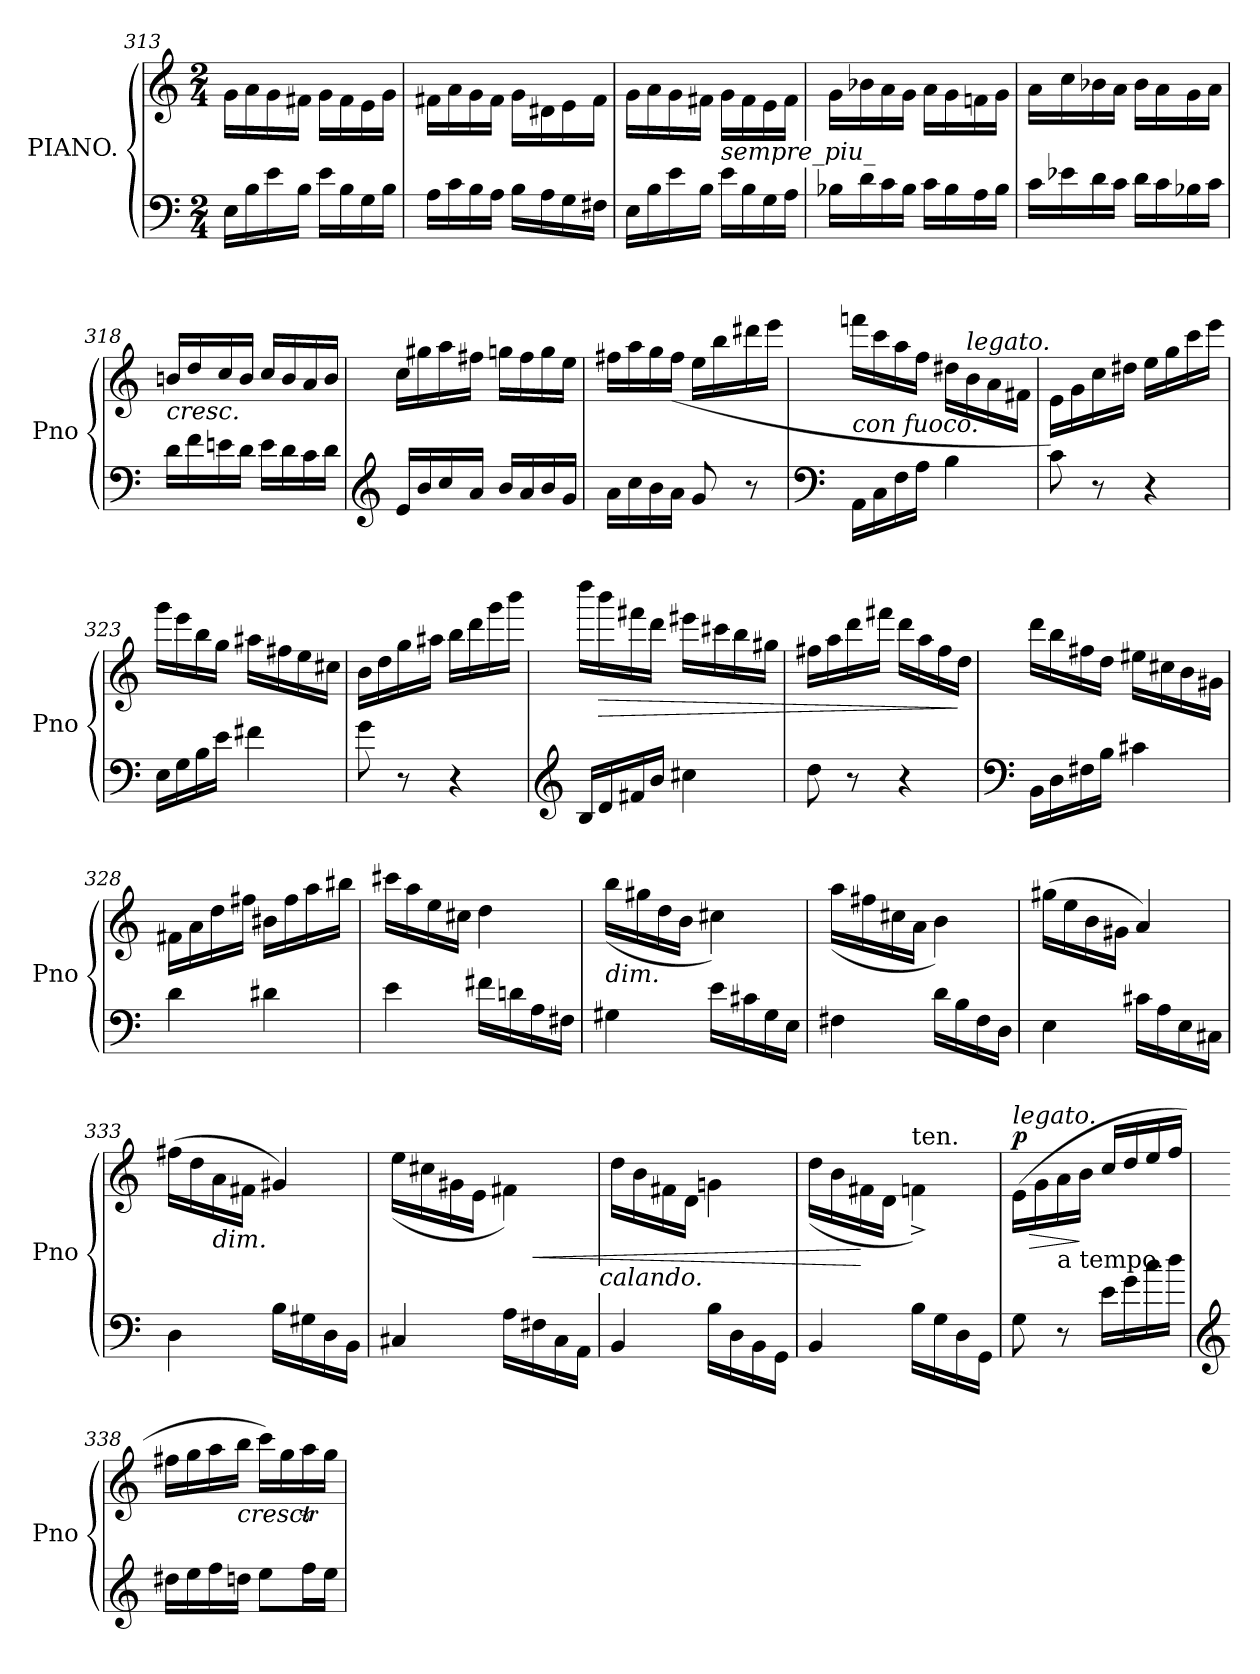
**kern	**kern	**dynam
*part1	*part1	*part1
*staff2	*staff1	*staff1/2
*I"PIANO.	*	*
*I'Pno	*	*
*clefF4	*clefG2	*
*k[]	*k[]	*
*M2/4	*M2/4	*
=313	=313	=313
*	*^	*
16E\LL	2ryy	16g\LL	.
16B\	.	16a\	.
16e\	.	16g\	.
16B\JJ	.	16f#X\JJ	.
16e\LL	.	16g\LL	.
16B\	.	16f#\	.
16G\	.	16e\	.
16B\JJ	.	16g\JJ	.
!!LO:LB:g=z	!!
=314	=314	=314	=314
16A\LL	2ryy	16f#X\LL	.
16c\	.	16a\	.
16B\	.	16g\	.
16A\JJ	.	16f#\JJ	.
16B\LL	.	16g\LL	.
16A\	.	16d#X\	.
16G\	.	16e\	.
16F#X\JJ	.	16f#\JJ	.
=315	=315	=315	=315
16E\LL	2ryy	16g\LL	.
16B\	.	16a\	.
16e\	.	16g\	.
16B\JJ	.	16f#X\JJ	.
!	!	!LO:TX:b:i:t=sempre_piu_	!
16e\LL	.	16g\LL	.
16B\	.	16f#\	.
16G\	.	16e\	.
16A\JJ	.	16f#\JJ	.
=316	=316	=316	=316
16B-X\LL	2ryy	16g\LL	.
16d\	.	16b-X\	.
16c\	.	16a\	.
16B-\JJ	.	16g\JJ	.
16c\LL	.	16a\LL	.
16B-\	.	16g\	.
16A\	.	16fn\	.
16B-\JJ	.	16g\JJ	.
=317	=317	=317	=317
16c\LL	2ryy	16a\LL	.
16e-X\	.	16cc\	.
16d\	.	16b-X\	.
16c\JJ	.	16a\JJ	.
16d\LL	.	16b-\LL	.
16c\	.	16a\	.
16B-X\	.	16g\	.
16c\JJ	.	16a\JJ	.
!!LO:LB:g=z	!!
=318	=318	=318	=318
!	!LO:TX:b:i:t=cresc.	!	!
16d\LL	2ryy	16bn/LL	.
16f\	.	16dd/	.
16en\	.	16cc/	.
16d\JJ	.	16b/JJ	.
16e\LL	.	16cc/LL	.
16d\	.	16b/	.
16c\	.	16a/	.
16d\JJ	.	16b/JJ	.
=319	=319	=319	=319
*clefG2	*	*	*
16e/LL	2ryy	16cc\LL	.
16b/	.	16gg#X\	.
16cc/	.	16aa\	.
16a/JJ	.	16ff#X\JJ	.
16b/LL	.	16ggn\LL	.
16a/	.	16ff#\	.
16b/	.	16gg\	.
16g/JJ	.	16ee\JJ	.
=320	=320	=320	=320
16a\LL	2ryy	16ff#X\LL	.
16cc\	.	16aa\	.
16b\	.	16gg\	.
16a\JJ	.	(>16ff#\JJ	.
8g/	.	16ee\LL	.
.	.	16bb\	.
8r	.	16ddd#X\	.
.	.	16eee\JJ	.
=321	=321	=321	=321
*clefF4	*	*	*
!	!LO:TX:b:i:t=con fuoco.	!	!
16AA\LL	2ryy	16fffn\LL	.
16C\	.	16ccc\	.
16F\	.	16aa\	.
16A\JJ	.	16ff\JJ	.
4B\	.	16dd#X\LL	.
!	!	!LO:TX:a:i:t=legato.	!
.	.	16b\	.
.	.	16a\	.
.	.	16f#X\JJ	.
!!LO:LB:g=z	!!
=322	=322	=322	=322
8c\	2ryy	16e\LL)	.
.	.	16g\	.
8r	.	16cc\	.
.	.	16dd#X\JJ	.
4r	.	16ee\LL	.
.	.	16gg\	.
.	.	16ccc\	.
.	.	16eee\JJ	.
=323	=323	=323	=323
16E\LL	2ryy	16ggg\LL	.
16G\	.	16eee\	.
16B\	.	16bb\	.
16e\JJ	.	16gg\JJ	.
4f#X\	.	16aa#X\LL	.
.	.	16ff#X\	.
.	.	16ee\	.
.	.	16cc#X\JJ	.
=324	=324	=324	=324
8g\	2ryy	16b\LL	.
.	.	16dd\	.
8r	.	16gg\	.
.	.	16aa#X\JJ	.
4r	.	16bb\LL	.
.	.	16ddd\	.
.	.	16ggg\	.
.	.	16bbb\JJ	.
=325	=325	=325	=325
*clefG2	*	*	*
16B/LL	2ryy	16dddd\LL	.
!	!	!	!LO:HP:b
16d/	.	16bbb\	>
16f#X/	.	16fff#X\	.
16b/JJ	.	16ddd\JJ	.
4cc#X\	.	16eee#X\LL	.
.	.	16ccc#X\	.
.	.	16bb\	.
.	.	16gg#X\JJ	.
!!LO:PB:g=z	!!
=326	=326	=326	=326
8dd\	2ryy	16ff#X\LL	.
.	.	16aa\	.
8r	.	16ddd\	.
.	.	16fff#X\JJ	.
4r	.	16ddd\LL	.
.	.	16aa\	.
.	.	16ff#\	.
.	.	16dd\JJ	]
=327	=327	=327	=327
*clefF4	*	*	*
16BB\LL	2ryy	16ddd\LL	.
16D\	.	16bb\	.
16F#X\	.	16ff#X\	.
16B\JJ	.	16dd\JJ	.
4c#X\	.	16ee#X\LL	.
.	.	16cc#X\	.
.	.	16b\	.
.	.	16g#X\JJ	.
=328	=328	=328	=328
4d\	2ryy	16f#X\LL	.
.	.	16a\	.
.	.	16dd\	.
.	.	16ff#X\JJ	.
4d#X\	.	16b#X\LL	.
.	.	16ff#\	.
.	.	16aa\	.
.	.	16bb#X\JJ	.
=329	=329	=329	=329
4e\	2ryy	16ccc#X\LL	.
.	.	16aa\	.
.	.	16ee\	.
.	.	16cc#X\JJ	.
16f#X\LL	.	4dd\	.
16dn\	.	.	.
16A\	.	.	.
16F#X\JJ	.	.	.
!!LO:LB:g=z	!!
=330	=330	=330	=330
!	!LO:TX:b:i:t=dim.	!	!
4G#X\	2ryy	(>16bb\LL	.
.	.	16gg#X\	.
.	.	16dd\	.
.	.	16b\JJ	.
16e\LL	.	4cc#X\)	.
16c#X\	.	.	.
16G#\	.	.	.
16E\JJ	.	.	.
=331	=331	=331	=331
4F#X\	2ryy	(>16aa\LL	.
.	.	16ff#X\	.
.	.	16cc#X\	.
.	.	16a\JJ	.
16d\LL	.	4b\)	.
16B\	.	.	.
16F#\	.	.	.
16D\JJ	.	.	.
=332	=332	=332	=332
4E\	2ryy	(>16gg#X\LL	.
.	.	16ee\	.
.	.	16b\	.
.	.	16g#X\JJ	.
16c#X\LL	.	4a/)	.
16A\	.	.	.
16E\	.	.	.
16C#X\JJ	.	.	.
=333	=333	=333	=333
4D\	2ryy	(>16ff#X\LL	.
.	.	16dd\	.
!	!	!LO:TX:b:i:t=dim.	!
.	.	16a\	.
.	.	16f#X\JJ	.
16B\LL	.	4g#X/)	.
16G#X\	.	.	.
16D\	.	.	.
16BB\JJ	.	.	.
!!LO:LB:g=z
=334	=334	=334	=334
*	*	*^	*
4C#X/	2ryy	(<16ee\LL	4ryy	.
.	.	16cc#X\	.	.
.	.	16g#X\	.	.
.	.	16e\JJ	.	.
16A\LL	.	4f#X\)	16ryy	.
!	!	!	!	!LO:HP:b
16F#X\	.	.	16ryy	<
16C#\	.	.	8ryy	.
16AA\JJ	.	.	.	.
*	*v	*v	*v	*
!	!LO:TX:b:i:t=calando.	!
=335	=335	=335
*	*^	*
4BB/	2ryy	16dd\LL	.
.	.	16b\	.
.	.	16f#X\	.
.	.	16d\JJ	.
16B\LL	.	4gn\	.
16D\	.	.	.
16BB\	.	.	.
16GG\JJ	.	.	.
=336	=336	=336	=336
4BB/	2ryy	(<16dd\LL	.
.	.	16b\	.
.	.	16f#X\	[
.	.	16d\JJ	.
!	!	!LO:TX:a:t=ten.	!
16B\LL	.	4fn^\)	.
16G\	.	.	.
16D\	.	.	.
16GG\JJ	.	.	.
=337	=337	=337	=337
!	!LO:TX:a:i:t=legato.	!	!
!	!	!	!LO:HP:b
!	!	!	!LO:DY:n=1:a
8G\	2ryy	(>16e\LL	> p
.	.	16g\	.
!	!	!LO:TX:b:t=a tempo.	!
8r	.	16a\	.
.	.	16b\JJ	]
16e\LL	.	16cc/LL	.
16g\	.	16dd/	.
16cc\	.	16ee/	.
16dd\JJ	.	16ff/JJ	.
!!LO:LB:g=z	!!
=338	=338	=338	=338
*clefG2	*	*	*
16dd#X\LL	2ryy	16ff#X\LL	.
16ee\	.	16gg\	.
16ff\	.	16aa\	.
!	!	!LO:TX:b:i:t=cresc.	!
16ddn\JJ	.	16bb\JJ	.
8ee\L	.	16ccc\LL)	.
.	.	16gg\	.
16ff\L	.	16aaT\	.
16ee\JJ	.	16gg\JJ	.
*	*v	*v	*
=	=	=
*-	*-	*-
